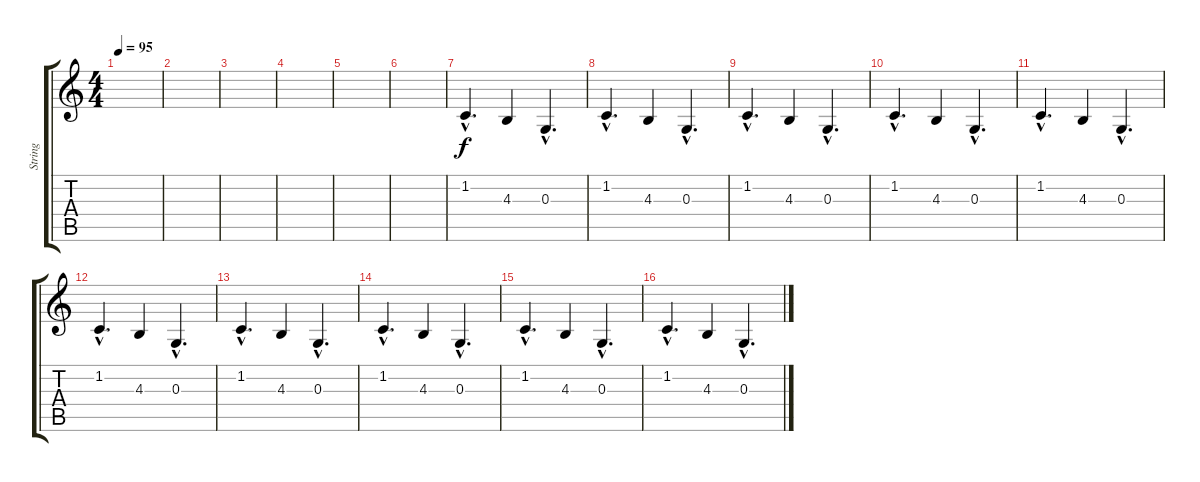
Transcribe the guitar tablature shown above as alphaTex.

\track ("String" "String") {instrument stringensemble1}
\staff {score tabs}
\tuning (E4 B3 G3 D3 A2 E2) {hide}
\ts (4 4)
\tempo 95
\clef g2
\ks c
|
|
|
|
|
|
1.2{hac}.4{d volume 13} 4.3.4 0.3{hac}.4{d} |
1.2{hac}.4{d} 4.3.4 0.3{hac}.4{d} |
1.2{hac}.4{d} 4.3.4 0.3{hac}.4{d} |
1.2{hac}.4{d} 4.3.4 0.3{hac}.4{d} |
1.2{hac}.4{d} 4.3.4 0.3{hac}.4{d} |
1.2{hac}.4{d} 4.3.4 0.3{hac}.4{d} |
1.2{hac}.4{d} 4.3.4 0.3{hac}.4{d} |
1.2{hac}.4{d} 4.3.4 0.3{hac}.4{d} |
1.2{hac}.4{d} 4.3.4 0.3{hac}.4{d} |
1.2{hac}.4{d} 4.3.4 0.3{hac}.4{d}
